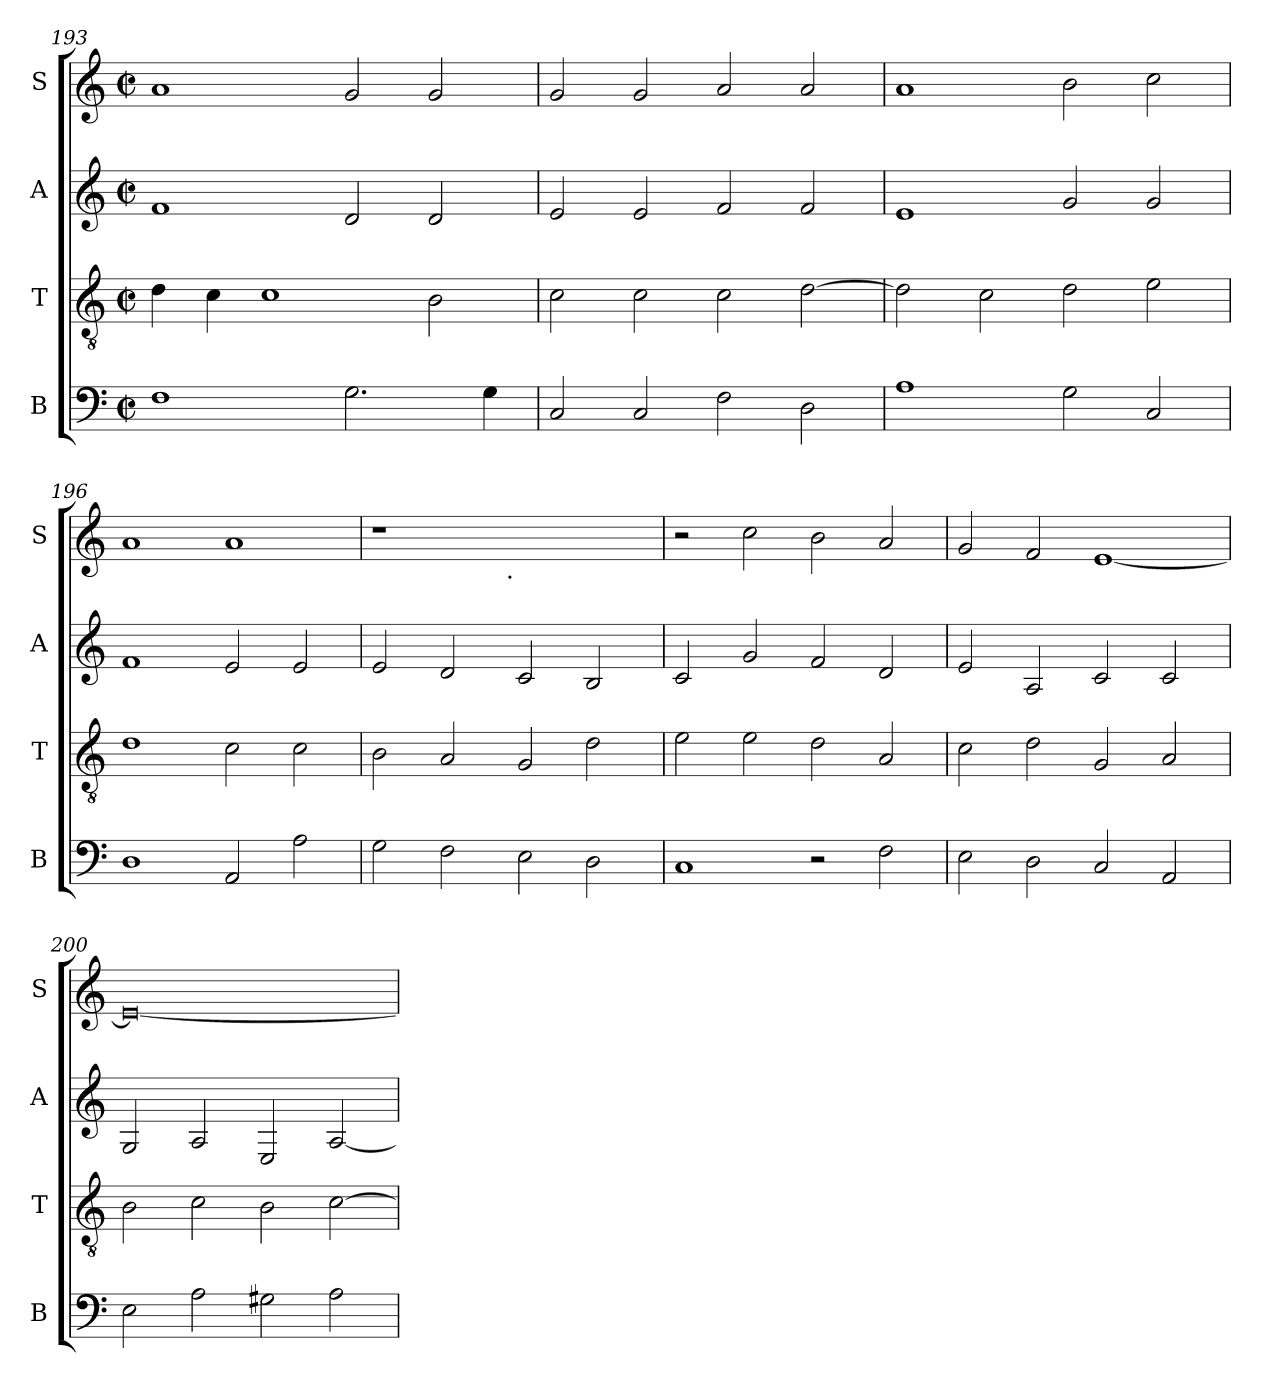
**kern	**kern	**kern	**kern
*part4	*part3	*part2	*part1
*staff4	*staff3	*staff2	*staff1
*I"B	*I"T	*I"A	*I"S
*I'B	*I'T	*I'A	*I'S
*clefF4	*clefGv2	*clefG2	*clefG2
*k[]	*k[]	*k[]	*k[]
*C:	*C:	*C:	*C:
*M2/2	*M2/2	*M2/2	*M2/2
*met(c|)	*met(c|)	*met(c|)	*met(c|)
=193	=193	=193	=193
1F	4d\	1f	1a
.	4c\	.	.
.	1c	.	.
2.G\	.	2d/	2g/
.	2B\	2d/	2g/
4G\	.	.	.
=194	=194	=194	=194
2C/	2c\	2e/	2g/
2C/	2c\	2e/	2g/
2F\	2c\	2f/	2a/
2D\	[>2d\	2f/	2a/
=195	=195	=195	=195
1A	2d\]	1e	1a
.	2c\	.	.
2G\	2d\	2g/	2b\
2C/	2e\	2g/	2cc\
!!LO:LB:g=z
=196	=196	=196	=196
1D	1d	1f	1a
2AA/	2c\	2e/	1a
2A\	2c\	2e/	.
=197	=197	=197	=197
*	*	*	*^
2G\	2B\	2e/	1r	2ryy
2F\	2A/	2d/	.	4...ryy
!	!	!	!	!LO:TX:b:t=.
.	.	.	.	1ryy
2E\	2G/	2c/	1ryy	.
2D\	2d\	2B/	.	.
.	.	.	.	32ryy
*	*	*	*v	*v
=198	=198	=198	=198
1C	2e\	2c/	2r
.	2e\	2g/	2cc\
2r	2d\	2f/	2b\
2F\	2A/	2d/	2a/
=199	=199	=199	=199
2E\	2c\	2e/	2g/
2D\	2d\	2A/	2f/
2C/	2G/	2c/	[<1e
2AA/	2A/	2c/	.
=200	=200	=200	=200
2E\	2B\	2G/	0e_
2A\	2c\	2A/	.
2G#X\	2B\	2E/	.
2A\	[>2c\	[<2A/	.
=	=	=	=
*-	*-	*-	*-
